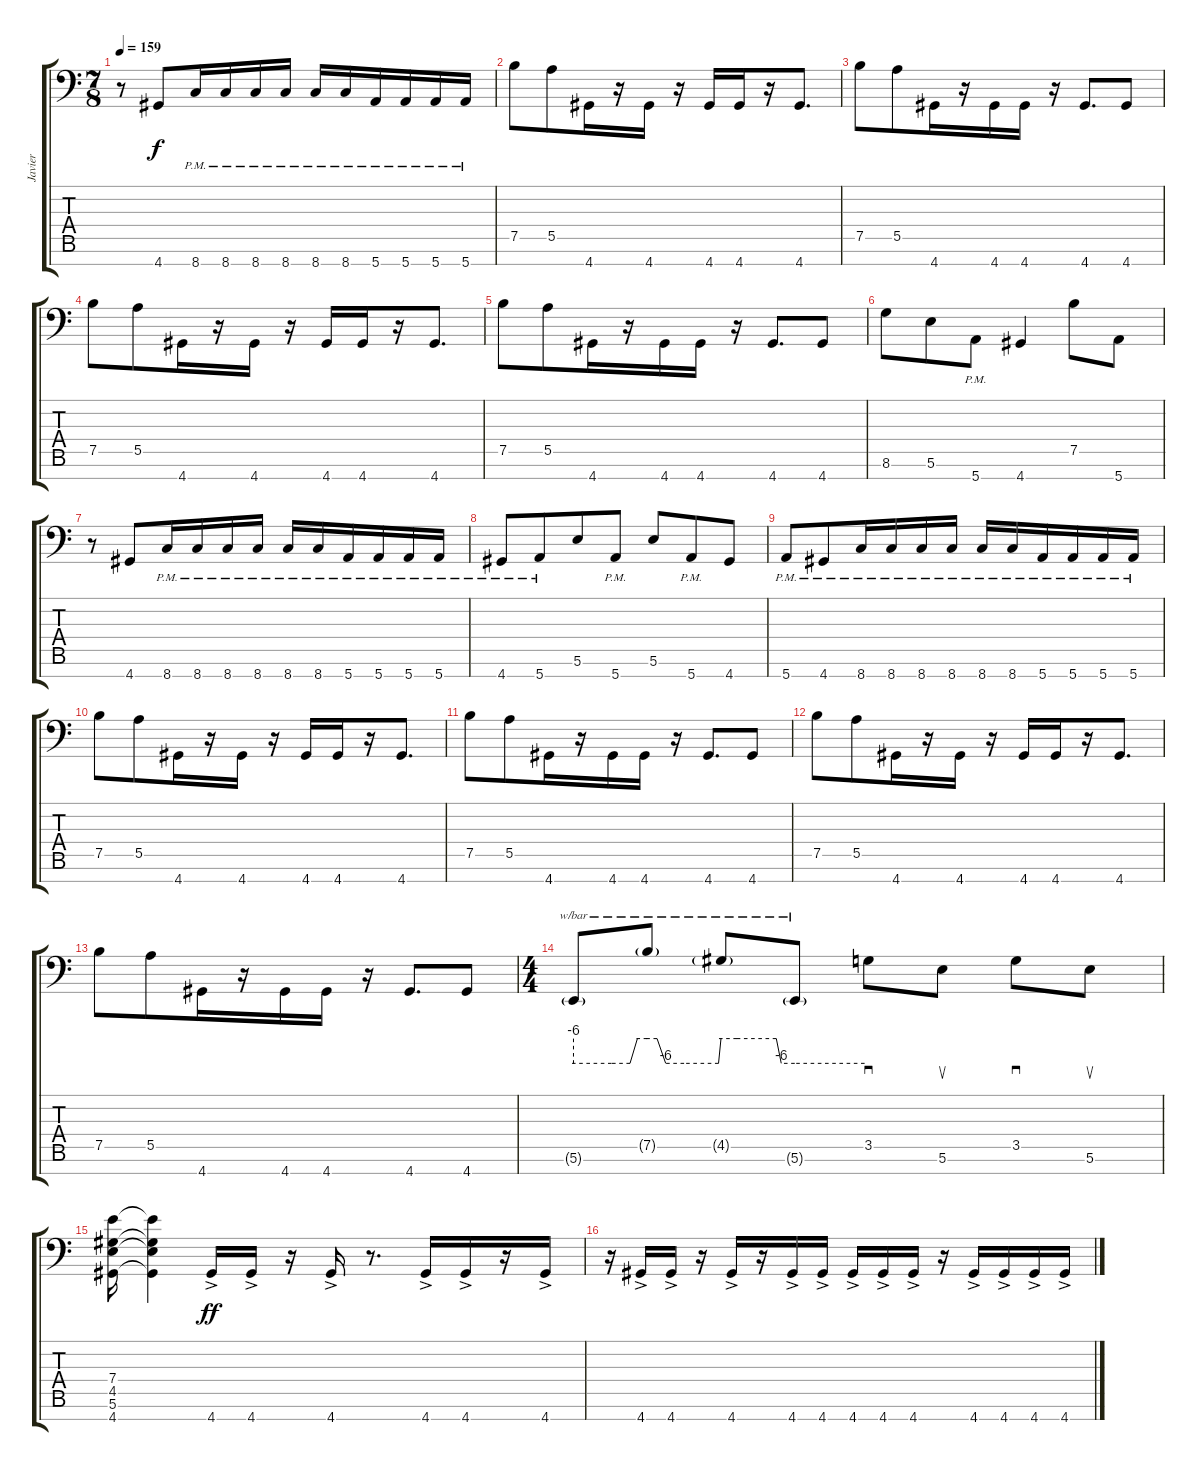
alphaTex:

\track ("Javier" "Javier") {instrument distortionguitar}
\staff {score tabs}
\tuning (B3 G3 D3 A2 E2 B1 E1) {hide}
\ts (7 8)
\tempo 159
\clef f4
\ks c
r.8{dy f} 4.7.8 8.7{pm}.16 8.7{pm}.16 8.7{pm}.16 8.7{pm}.16 8.7{pm}.16 8.7{pm}.16 5.7{pm}.16 5.7{pm}.16 5.7{pm}.16 5.7{pm}.16 |
7.5.8 5.5.8 4.7.16 r.16 4.7.16 r.16 4.7.16 4.7.16 r.16 4.7.8{d} |
7.5.8 5.5.8 4.7.16 r.16 4.7.16 4.7.16 r.16 4.7.8{d} 4.7.8 |
7.5.8 5.5.8 4.7.16 r.16 4.7.16 r.16 4.7.16 4.7.16 r.16 4.7.8{d} |
7.5.8 5.5.8 4.7.16 r.16 4.7.16 4.7.16 r.16 4.7.8{d} 4.7.8 |
8.6.8 5.6.8 5.7{pm}.8 4.7.4 7.5.8 5.7.8 |
r.8 4.7.8 8.7{pm}.16 8.7{pm}.16 8.7{pm}.16 8.7{pm}.16 8.7{pm}.16 8.7{pm}.16 5.7{pm}.16 5.7{pm}.16 5.7{pm}.16 5.7{pm}.16 |
4.7{pm}.8 5.7{pm}.8 5.6.8 5.7{pm}.8 5.6.8 5.7{pm}.8 4.7.8 |
5.7{pm}.8 4.7{pm}.8 8.7{pm}.16 8.7{pm}.16 8.7{pm}.16 8.7{pm}.16 8.7{pm}.16 8.7{pm}.16 5.7{pm}.16 5.7{pm}.16 5.7{pm}.16 5.7{pm}.16 |
7.5.8 5.5.8 4.7.16 r.16 4.7.16 r.16 4.7.16 4.7.16 r.16 4.7.8{d} |
7.5.8 5.5.8 4.7.16 r.16 4.7.16 4.7.16 r.16 4.7.8{d} 4.7.8 |
7.5.8 5.5.8 4.7.16 r.16 4.7.16 r.16 4.7.16 4.7.16 r.16 4.7.8{d} |
7.5.8 5.5.8 4.7.16 r.16 4.7.16 4.7.16 r.16 4.7.8{d} 4.7.8 |
\ts (4 4)
5.6{g}.8{tbe (custom default 0 -24 31 -24 46 -24 52 0 60 0) balance 16} 7.5{g}.8{tbe (custom default 0 0 8 0 15 -24 30 -24 58 -24 60 0)} 4.5{g}.8{tbe (custom default 0 0 13 0 45 0 49 -24 60 -24)} 5.6{g}.8{tbe (hold default 0 -24 60 -24)} 3.5.8{sd balance 8} 5.6.8{su} 3.5.8{sd} 5.6.8{su} |
(7.4 4.5 5.6 4.7).16 (7.4{t} 4.5{t} 5.6{t} 4.7{t}).4 4.7{ac}.16{dy ff} 4.7{ac}.16 r.16 4.7{ac}.16 r.8{d} 4.7{ac}.16 4.7{ac}.16 r.16 4.7{ac}.16 |
r.16 4.7{ac}.16 4.7{ac}.16 r.16 4.7{ac}.16 r.16 4.7{ac}.16 4.7{ac}.16 4.7{ac}.16 4.7{ac}.16 4.7{ac}.16 r.16 4.7{ac}.16 4.7{ac}.16 4.7{ac}.16 4.7{ac}.16
